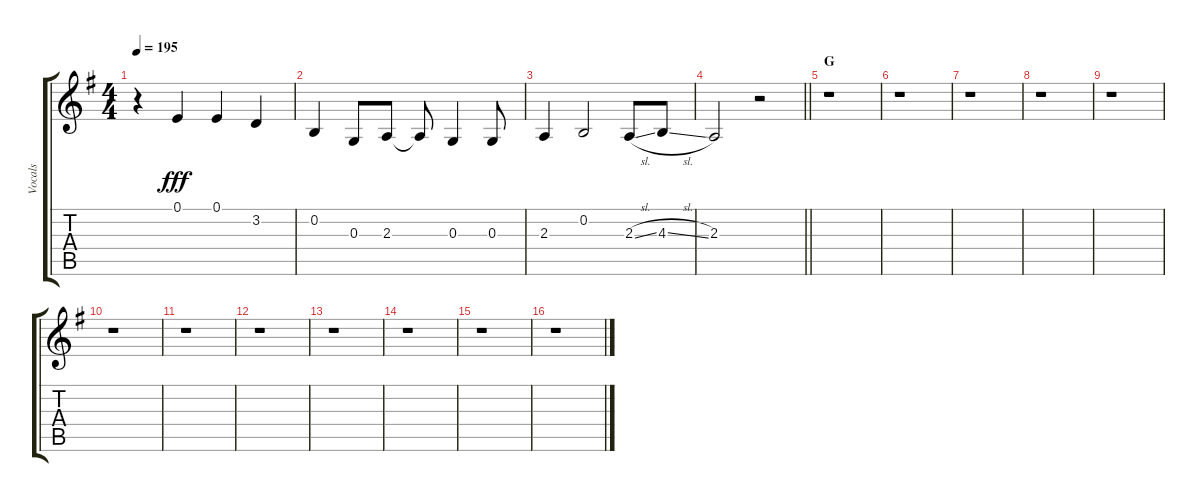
\track ("Vocals" "Vocals") {instrument voiceoohs}
\staff {score tabs}
\tuning (E4 B3 G3 D3 A2 E2) {hide}
\ts (4 4)
\tempo 195
\clef g2
\ks g
r.4{dy fff} 0.1.4 0.1.4 3.2.4 |
0.2.4 0.3.8 2.3.8 2.3{t}.8 0.3.4 0.3.8 |
2.3.4 0.2.2 2.3{sl}.8 4.3{sl}.8 |
\barLineRight lightlight
2.3.2 r.2 |
\section ("" "G")
r.1 |
r.1 |
r.1 |
r.1 |
r.1 |
r.1 |
r.1 |
r.1 |
r.1 |
r.1 |
r.1 |
r.1
